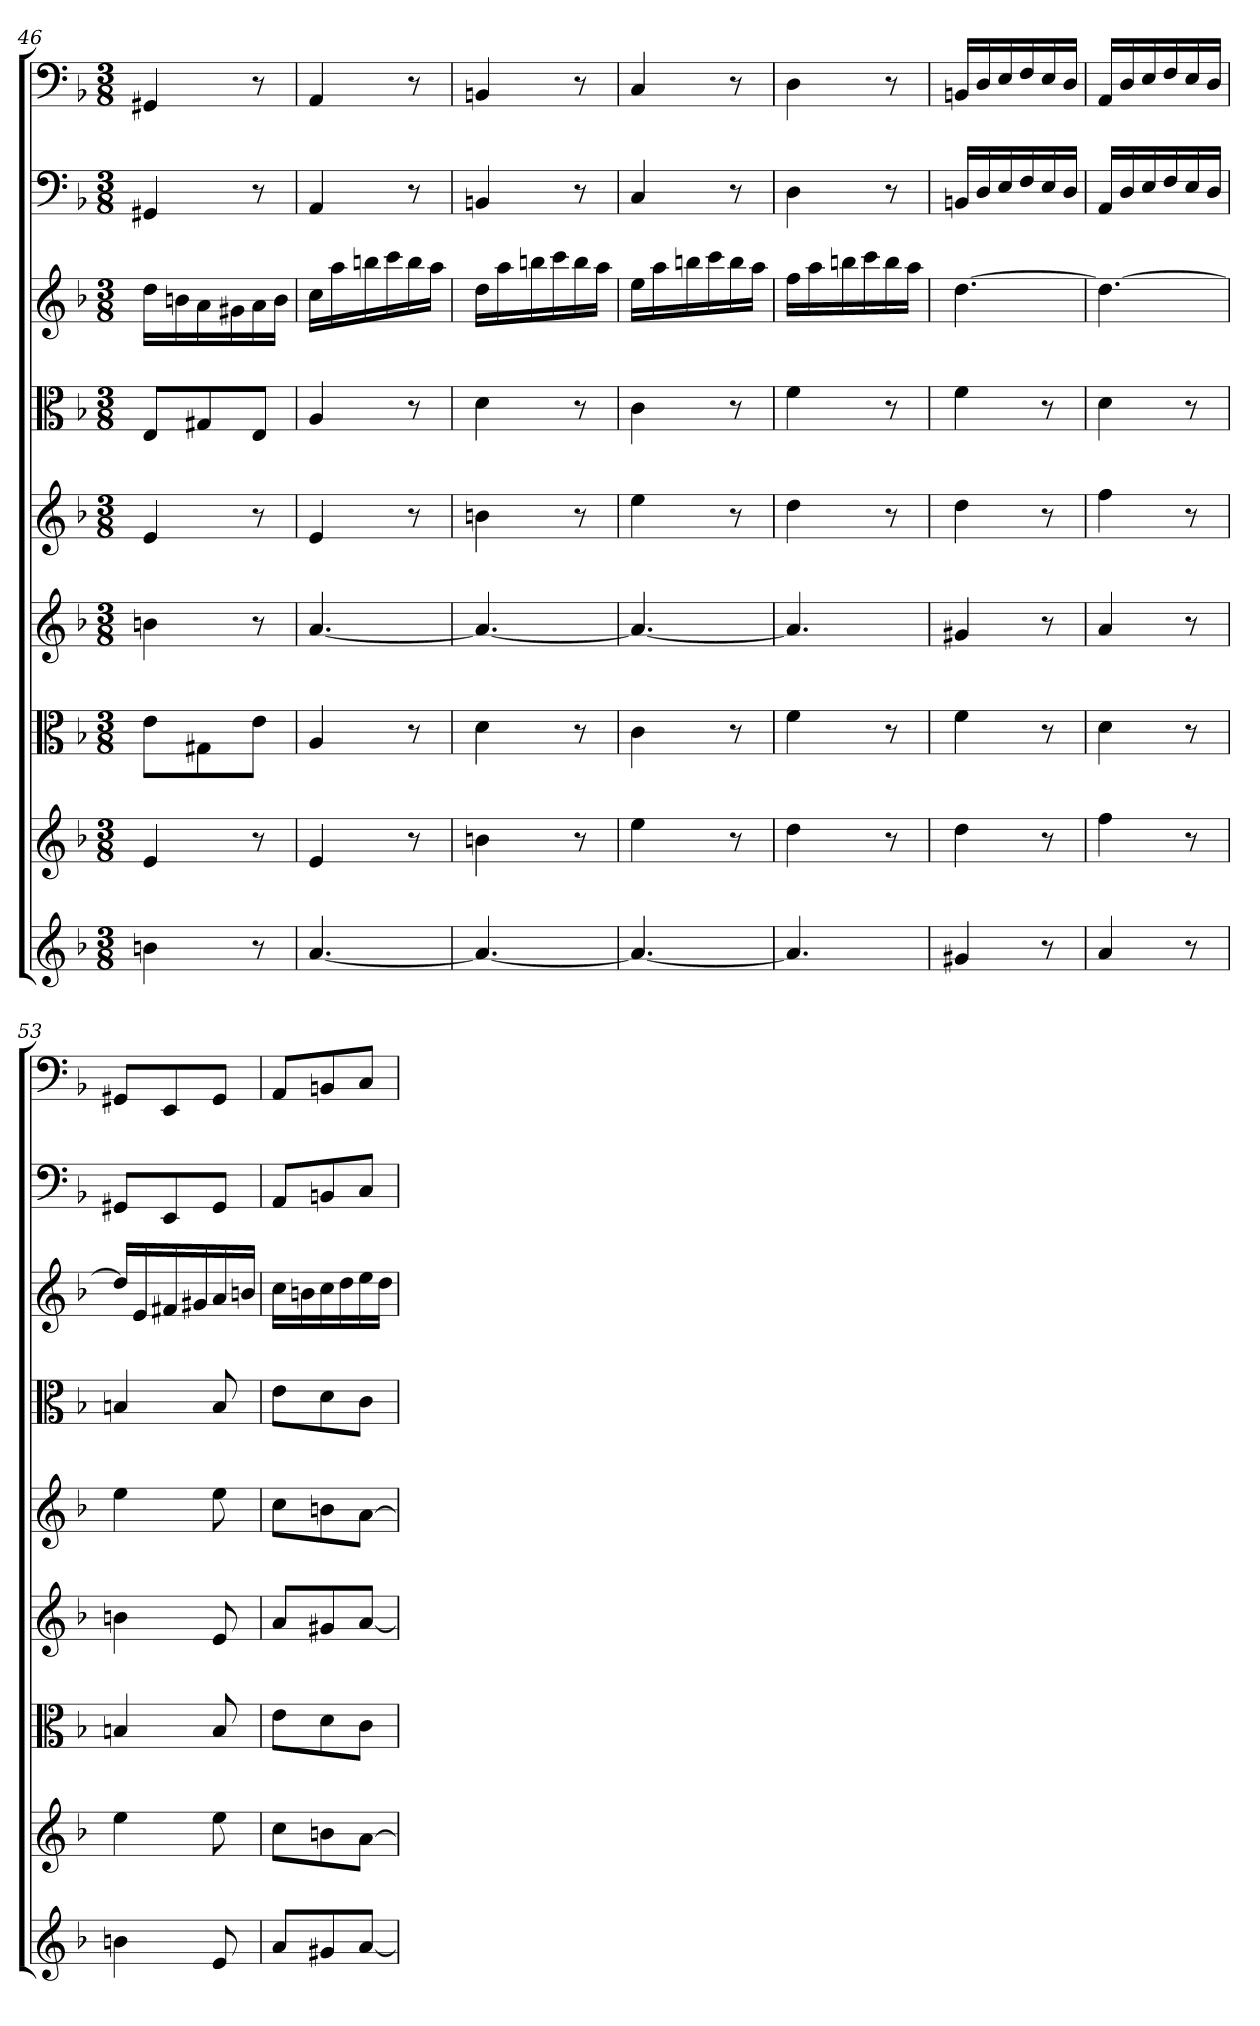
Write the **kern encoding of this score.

**kern	**kern	**kern	**kern	**kern	**kern	**kern	**kern	**kern
*part9	*part8	*part7	*part6	*part5	*part4	*part3	*part2	*part1
*staff9	*staff8	*staff7	*staff6	*staff5	*staff4	*staff3	*staff2	*staff1
*	*	*clefC3	*	*	*clefC3	*	*clefF4	*clefF4
*k[b-]	*k[b-]	*k[b-]	*k[b-]	*k[b-]	*k[b-]	*k[b-]	*k[b-]	*k[b-]
*d:	*d:	*d:	*d:	*d:	*d:	*d:	*d:	*d:
*M3/8	*M3/8	*M3/8	*M3/8	*M3/8	*M3/8	*M3/8	*M3/8	*M3/8
=46	=46	=46	=46	=46	=46	=46	=46	=46
4bn	4e	8e\L	4bn	4e	8E/L	16ddLL	4GG#X	4GG#X
.	.	.	.	.	.	16bn	.	.
.	.	8G#X\	.	.	8G#X/	16a	.	.
.	.	.	.	.	.	16g#X	.	.
8r	8r	8e\J	8r	8r	8E/J	16a	8r	8r
.	.	.	.	.	.	16bJJ	.	.
=47	=47	=47	=47	=47	=47	=47	=47	=47
[4.a	4e	4A	[4.a	4e	4A	16ccLL	4AA	4AA
.	.	.	.	.	.	16aa	.	.
.	.	.	.	.	.	16bbn	.	.
.	.	.	.	.	.	16ccc	.	.
.	8r	8r	.	8r	8r	16bb	8r	8r
.	.	.	.	.	.	16aaJJ	.	.
=48	=48	=48	=48	=48	=48	=48	=48	=48
4.a_	4bn	4d	4.a_	4bn	4d	16ddLL	4BBn	4BBn
.	.	.	.	.	.	16aa	.	.
.	.	.	.	.	.	16bbn	.	.
.	.	.	.	.	.	16ccc	.	.
.	8r	8r	.	8r	8r	16bb	8r	8r
.	.	.	.	.	.	16aaJJ	.	.
=49	=49	=49	=49	=49	=49	=49	=49	=49
4.a_	4ee	4c	4.a_	4ee	4c	16eeLL	4C	4C
.	.	.	.	.	.	16aa	.	.
.	.	.	.	.	.	16bbn	.	.
.	.	.	.	.	.	16ccc	.	.
.	8r	8r	.	8r	8r	16bb	8r	8r
.	.	.	.	.	.	16aaJJ	.	.
=50	=50	=50	=50	=50	=50	=50	=50	=50
4.a]	4dd	4f	4.a]	4dd	4f	16ffLL	4D	4D
.	.	.	.	.	.	16aa	.	.
.	.	.	.	.	.	16bbn	.	.
.	.	.	.	.	.	16ccc	.	.
.	8r	8r	.	8r	8r	16bb	8r	8r
.	.	.	.	.	.	16aaJJ	.	.
=51	=51	=51	=51	=51	=51	=51	=51	=51
4g#X	4dd	4f	4g#X	4dd	4f	[4.dd	16BBn/LL	16BBn/LL
.	.	.	.	.	.	.	16D/	16D/
.	.	.	.	.	.	.	16E/	16E/
.	.	.	.	.	.	.	16F/	16F/
8r	8r	8r	8r	8r	8r	.	16E/	16E/
.	.	.	.	.	.	.	16D/JJ	16D/JJ
=52	=52	=52	=52	=52	=52	=52	=52	=52
4a	4ff	4d	4a	4ff	4d	4.dd_	16AA/LL	16AA/LL
.	.	.	.	.	.	.	16D/	16D/
.	.	.	.	.	.	.	16E/	16E/
.	.	.	.	.	.	.	16F/	16F/
8r	8r	8r	8r	8r	8r	.	16E/	16E/
.	.	.	.	.	.	.	16D/JJ	16D/JJ
=53	=53	=53	=53	=53	=53	=53	=53	=53
4bn	4ee	4Bn	4bn	4ee	4Bn	16ddLL]	8GG#X/L	8GG#X/L
.	.	.	.	.	.	16e	.	.
.	.	.	.	.	.	16f#X	8EE/	8EE/
.	.	.	.	.	.	16g#X	.	.
8e	8ee	8B	8e	8ee	8B	16a	8GG#/J	8GG#/J
.	.	.	.	.	.	16bnJJ	.	.
=54	=54	=54	=54	=54	=54	=54	=54	=54
8aL	8ccL	8e\L	8aL	8ccL	8e\L	16ccLL	8AA/L	8AA/L
.	.	.	.	.	.	16bn	.	.
8g#X	8bn	8d\	8g#X	8bn	8d\	16cc	8BBn/	8BBn/
.	.	.	.	.	.	16dd	.	.
[8aJ	[8aJ	8c\J	[8aJ	[8aJ	8c\J	16ee	8C/J	8C/J
.	.	.	.	.	.	16ddJJ	.	.
=	=	=	=	=	=	=	=	=
*-	*-	*-	*-	*-	*-	*-	*-	*-
